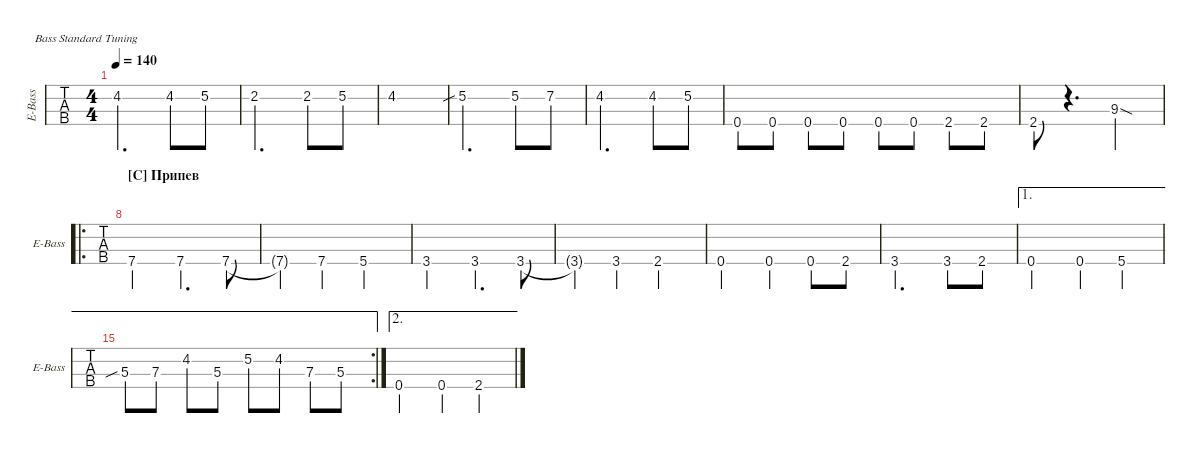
\defaultSystemsLayout 4
\hideDynamics
\bracketExtendMode groupsimilarinstruments
\singleTrackTrackNamePolicy allsystems
\multiTrackTrackNamePolicy allsystems
\otherSystemsTrackNameOrientation horizontal
\defaultBarNumberDisplay FirstOfSystem
\track ("Electric Bass" "E-Bass") {instrument electricbassfinger}
\staff {tabs}
\tuning (G2 D2 A1 E1)
\ts (4 4)
\tempo 140
\clef f4
\ks bminor
4.2.2{d dy mp} 4.2.8 5.2.8 |
2.2.2{d} 2.2.8 5.2.8 |
4.2.1 |
5.2{sib}.2{d} 5.2.8 7.2.8 |
4.2.2{d} 4.2.8 5.2.8 |
0.4.8 0.4.8 0.4.8 0.4.8 0.4.8 0.4.8 2.4.8 2.4.8 |
2.4.8 r.4{d} 9.3{sod}.2 |
\ro
\section ("C" "Припев")
7.4.2 7.4.4{d} 7.4.8 |
7.4{t}.4 7.4.4 5.4.2 |
3.4.2 3.4.4{d} 3.4.8 |
3.4{t}.4 3.4.4 2.4.2 |
0.4.2 0.4.4 0.4.8 2.4.8 |
3.4.2{d} 3.4.8 2.4.8 |
\ae 1
0.4.2 0.4.4 5.4.4 |
\ae 1
\rc 2
5.3{sib}.8 7.3.8 4.2.8 5.3.8 5.2.8 4.2.8 7.3.8 5.3.8 |
\ae 2
0.4.2 0.4.4 2.4.4
